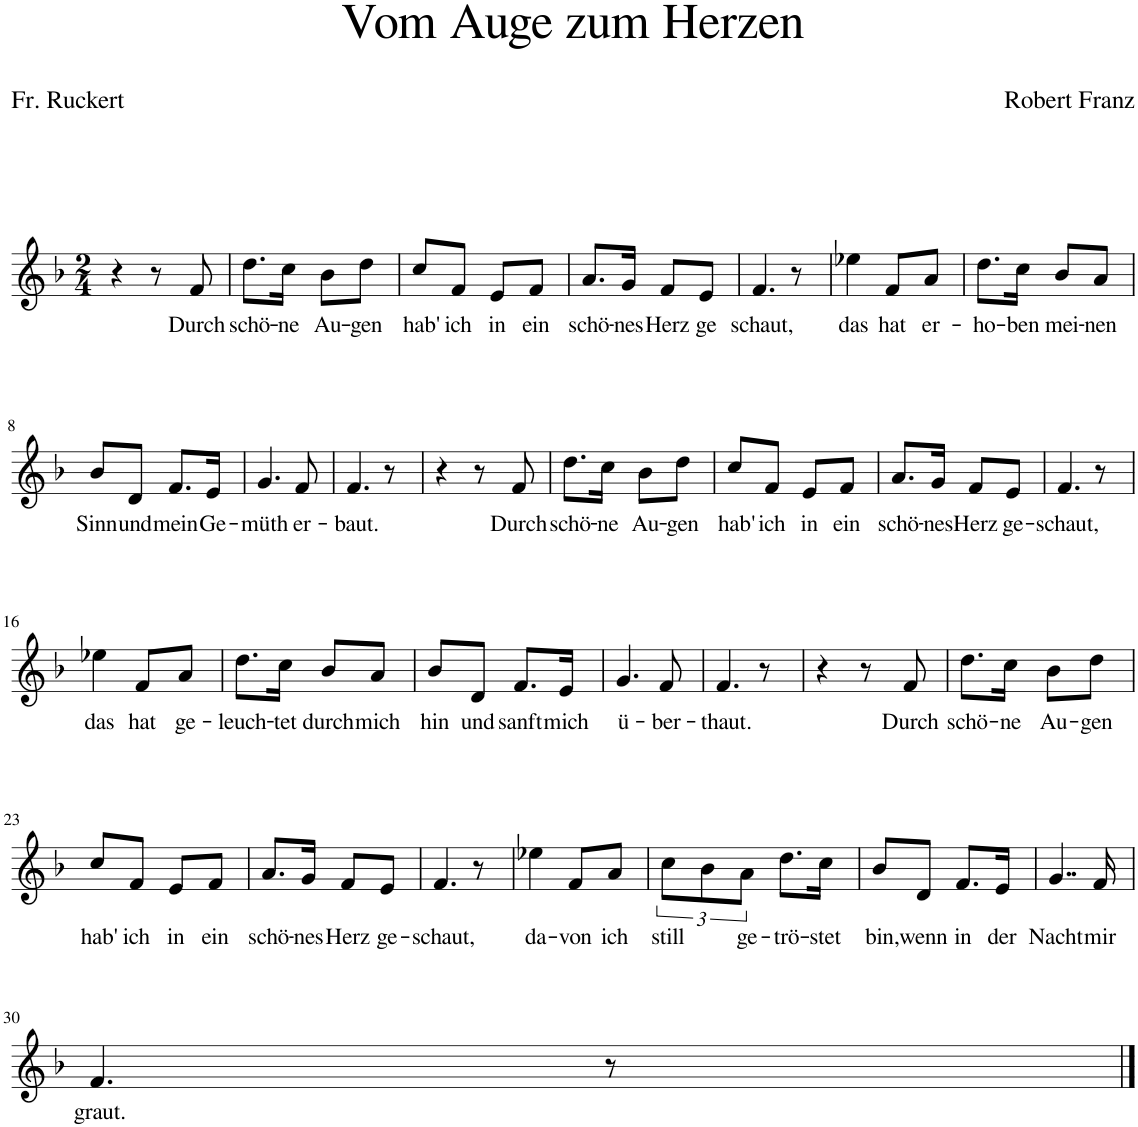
**kern	**text
*part1	*part1
*staff1	*staff1
*I"Piano	*
*I'Pno	*
*clefG2	*
*k[b-]	*
*M2/4	*
=1	=1
4r	.
8r	.
!	!LO:LY:b
8f/	Durch
=2	=2
!	!LO:LY:b
8.dd\L	schö-
!	!LO:LY:b
16cc\Jk	-ne
!	!LO:LY:b
8b-\L	Au-
!	!LO:LY:b
8dd\J	-gen
=3	=3
!	!LO:LY:b
8cc/L	hab'
!	!LO:LY:b
8f/J	ich
!	!LO:LY:b
8e/L	in
!	!LO:LY:b
8f/J	ein
=4	=4
!	!LO:LY:b
8.a/L	schö-
!	!LO:LY:b
16g/Jk	-nes
!	!LO:LY:b
8f/L	Herz
!	!LO:LY:b
8e/J	ge
=5	=5
!	!LO:LY:b
4.f/	-schaut,
8r	.
=6	=6
!	!LO:LY:b
4ee-X\	das
!	!LO:LY:b
8f/L	hat
!	!LO:LY:b
8a/J	er-
=7	=7
!	!LO:LY:b
8.dd\L	-ho-
!	!LO:LY:b
16cc\Jk	-ben
!	!LO:LY:b
8b-/L	mei-
!	!LO:LY:b
8a/J	-nen
!!LO:LB:g=z
=8	=8
!	!LO:LY:b
8b-/L	Sinn
!	!LO:LY:b
8d/J	und
!	!LO:LY:b
8.f/L	mein
!	!LO:LY:b
16e/Jk	Ge-
=9	=9
!	!LO:LY:b
4.g/	-müth
!	!LO:LY:b
8f/	er-
=10	=10
!	!LO:LY:b
4.f/	-baut.
8r	.
=11	=11
4r	.
8r	.
!	!LO:LY:b
8f/	Durch
=12	=12
!	!LO:LY:b
8.dd\L	schö-
!	!LO:LY:b
16cc\Jk	-ne
!	!LO:LY:b
8b-\L	Au-
!	!LO:LY:b
8dd\J	-gen
=13	=13
!	!LO:LY:b
8cc/L	hab'
!	!LO:LY:b
8f/J	ich
!	!LO:LY:b
8e/L	in
!	!LO:LY:b
8f/J	ein
=14	=14
!	!LO:LY:b
8.a/L	schö-
!	!LO:LY:b
16g/Jk	-nes
!	!LO:LY:b
8f/L	Herz
!	!LO:LY:b
8e/J	ge-
=15	=15
!	!LO:LY:b
4.f/	schaut,
8r	.
!!LO:LB:g=z
=16	=16
!	!LO:LY:b
4ee-X\	das
!	!LO:LY:b
8f/L	hat
!	!LO:LY:b
8a/J	ge-
=17	=17
!	!LO:LY:b
8.dd\L	-leuch-
!	!LO:LY:b
16cc\Jk	-tet
!	!LO:LY:b
8b-/L	durch
!	!LO:LY:b
8a/J	mich
=18	=18
!	!LO:LY:b
8b-/L	hin
!	!LO:LY:b
8d/J	und
!	!LO:LY:b
8.f/L	sanft
!	!LO:LY:b
16e/Jk	mich
=19	=19
!	!LO:LY:b
4.g/	ü-
!	!LO:LY:b
8f/	-ber-
=20	=20
!	!LO:LY:b
4.f/	-thaut.
8r	.
=21	=21
4r	.
8r	.
!	!LO:LY:b
8f/	Durch
=22	=22
!	!LO:LY:b
8.dd\L	schö-
!	!LO:LY:b
16cc\Jk	-ne
!	!LO:LY:b
8b-\L	Au-
!	!LO:LY:b
8dd\J	-gen
!!LO:LB:g=z
=23	=23
!	!LO:LY:b
8cc/L	hab'
!	!LO:LY:b
8f/J	ich
!	!LO:LY:b
8e/L	in
!	!LO:LY:b
8f/J	ein
=24	=24
!	!LO:LY:b
8.a/L	schö-
!	!LO:LY:b
16g/Jk	-nes
!	!LO:LY:b
8f/L	Herz
!	!LO:LY:b
8e/J	ge-
=25	=25
!	!LO:LY:b
4.f/	-schaut,
8r	.
=26	=26
!	!LO:LY:b
4ee-X\	da-
!	!LO:LY:b
8f/L	-von
!	!LO:LY:b
8a/J	ich
=27	=27
!	!LO:LY:b
12cc\L	still
12b-\	.
!	!LO:LY:b
12a\J	ge-
!	!LO:LY:b
8.dd\L	-trö-
!	!LO:LY:b
16cc\Jk	-stet
=28	=28
!	!LO:LY:b
8b-/L	bin,
!	!LO:LY:b
8d/J	wenn
!	!LO:LY:b
8.f/L	in
!	!LO:LY:b
16e/Jk	der
=29	=29
!	!LO:LY:b
4..g/	Nacht
!	!LO:LY:b
16f/	mir
!!LO:LB:g=z
=30	=30
!	!LO:LY:b
4.f/	graut.
8r	.
==	==
*-	*-
